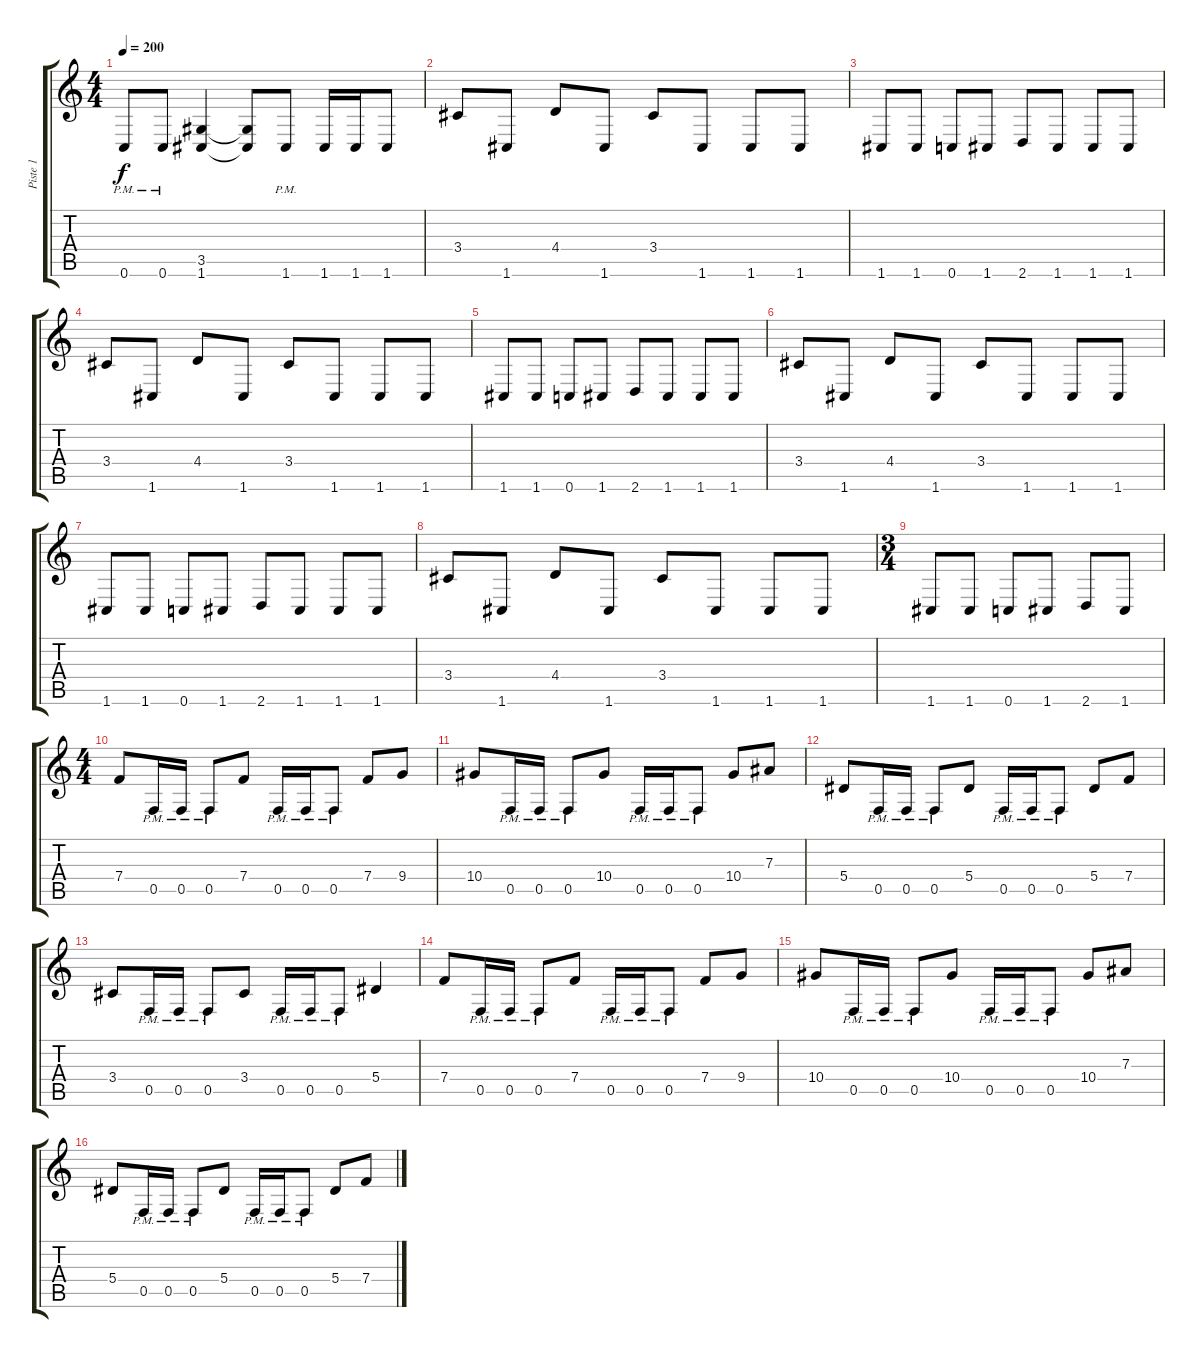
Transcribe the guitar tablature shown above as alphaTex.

\track ("Piste 1" "Piste 1") {instrument distortionguitar}
\staff {score tabs}
\tuning (C4 G3 Eb3 Bb2 F2 C2) {hide}
\ts (4 4)
\tempo 200
\clef g2
\ks c
0.6{pm}.8{dy f} 0.6{pm}.8 (3.5 1.6).4 (3.5{t} 1.6{t}).8 1.6{pm}.8 1.6.16 1.6.16 1.6.8 |
3.4.8 1.6.8 4.4.8 1.6.8 3.4.8 1.6.8 1.6.8 1.6.8 |
1.6.8 1.6.8 0.6.8 1.6.8 2.6.8 1.6.8 1.6.8 1.6.8 |
3.4.8 1.6.8 4.4.8 1.6.8 3.4.8 1.6.8 1.6.8 1.6.8 |
1.6.8 1.6.8 0.6.8 1.6.8 2.6.8 1.6.8 1.6.8 1.6.8 |
3.4.8 1.6.8 4.4.8 1.6.8 3.4.8 1.6.8 1.6.8 1.6.8 |
1.6.8 1.6.8 0.6.8 1.6.8 2.6.8 1.6.8 1.6.8 1.6.8 |
3.4.8 1.6.8 4.4.8 1.6.8 3.4.8 1.6.8 1.6.8 1.6.8 |
\ts (3 4)
1.6.8 1.6.8 0.6.8 1.6.8 2.6.8 1.6.8 |
\ts (4 4)
7.4.8 0.5{pm}.16 0.5{pm}.16 0.5{pm}.8 7.4.8 0.5{pm}.16 0.5{pm}.16 0.5{pm}.8 7.4.8 9.4.8 |
10.4.8 0.5{pm}.16 0.5{pm}.16 0.5{pm}.8 10.4.8 0.5{pm}.16 0.5{pm}.16 0.5{pm}.8 10.4.8 7.3.8 |
5.4.8 0.5{pm}.16 0.5{pm}.16 0.5{pm}.8 5.4.8 0.5{pm}.16 0.5{pm}.16 0.5{pm}.8 5.4.8 7.4.8 |
3.4.8 0.5{pm}.16 0.5{pm}.16 0.5{pm}.8 3.4.8 0.5{pm}.16 0.5{pm}.16 0.5{pm}.8 5.4.4 |
7.4.8 0.5{pm}.16 0.5{pm}.16 0.5{pm}.8 7.4.8 0.5{pm}.16 0.5{pm}.16 0.5{pm}.8 7.4.8 9.4.8 |
10.4.8 0.5{pm}.16 0.5{pm}.16 0.5{pm}.8 10.4.8 0.5{pm}.16 0.5{pm}.16 0.5{pm}.8 10.4.8 7.3.8 |
5.4.8 0.5{pm}.16 0.5{pm}.16 0.5{pm}.8 5.4.8 0.5{pm}.16 0.5{pm}.16 0.5{pm}.8 5.4.8 7.4.8
